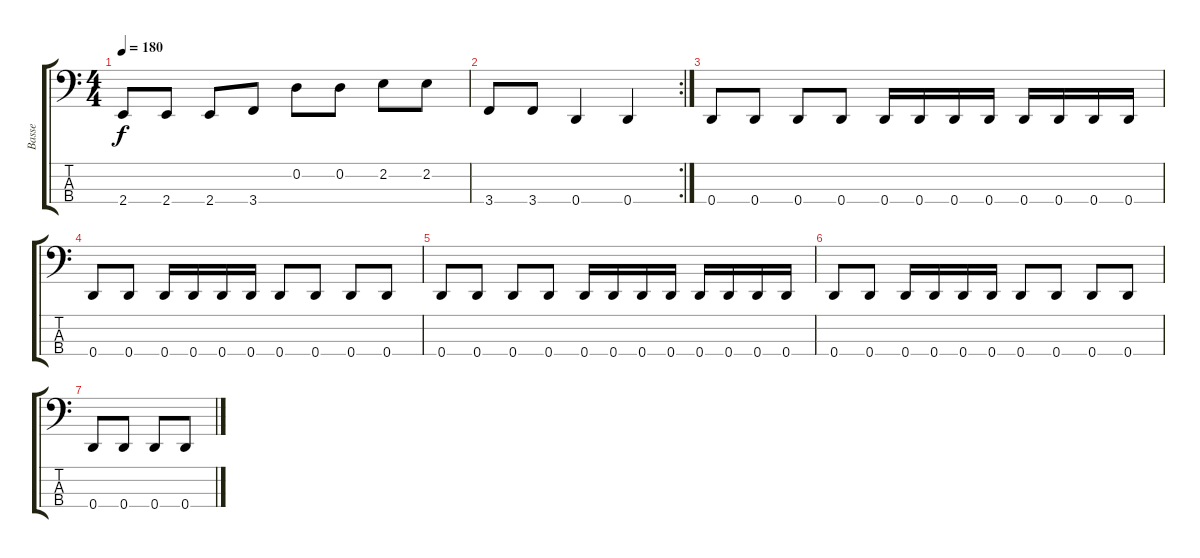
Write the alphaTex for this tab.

\track ("Basse" "Basse") {instrument electricbassfinger}
\staff {score tabs}
\tuning (G2 D2 A1 D1) {hide}
\ts (4 4)
\tempo 180
\clef f4
\ks c
2.4.8{dy f} 2.4.8 2.4.8 3.4.8 0.2.8 0.2.8 2.2.8 2.2.8 |
\rc 2
3.4.8 3.4.8 0.4.4 0.4.4 |
0.4.8 0.4.8 0.4.8 0.4.8 0.4.16 0.4.16 0.4.16 0.4.16 0.4.16 0.4.16 0.4.16 0.4.16 |
0.4.8 0.4.8 0.4.16 0.4.16 0.4.16 0.4.16 0.4.8 0.4.8 0.4.8 0.4.8 |
0.4.8 0.4.8 0.4.8 0.4.8 0.4.16 0.4.16 0.4.16 0.4.16 0.4.16 0.4.16 0.4.16 0.4.16 |
0.4.8 0.4.8 0.4.16 0.4.16 0.4.16 0.4.16 0.4.8 0.4.8 0.4.8 0.4.8 |
0.4.8 0.4.8 0.4.8 0.4.8
